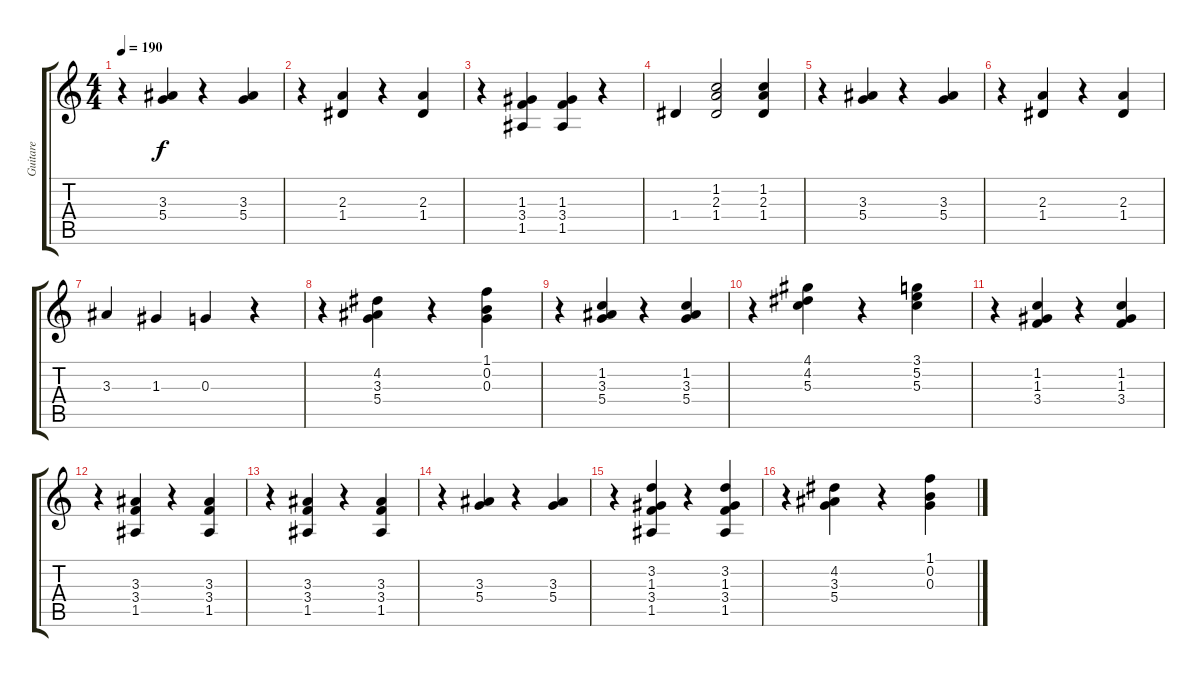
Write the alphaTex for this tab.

\track ("Guitare" "Guitare") {instrument acousticguitarsteel}
\staff {score tabs}
\tuning (E4 B3 G3 D3 A2 E2) {hide}
\ts (4 4)
\tempo 190
\clef g2
\ks c
r.4{dy f} (3.3 5.4).4 r.4 (3.3 5.4).4 |
r.4 (2.3 1.4).4 r.4 (2.3 1.4).4 |
r.4 (1.3 3.4 1.5).4 (1.3 3.4 1.5).4 r.4 |
1.4.4 (1.2 2.3 1.4).2 (1.2 2.3 1.4).4 |
r.4 (3.3 5.4).4 r.4 (3.3 5.4).4 |
r.4 (2.3 1.4).4 r.4 (2.3 1.4).4 |
3.3.4 1.3.4 0.3.4 r.4 |
r.4 (4.2 3.3 5.4).4 r.4 (1.1 0.2 0.3).4 |
r.4 (1.2 3.3 5.4).4 r.4 (1.2 3.3 5.4).4 |
r.4 (4.1 4.2 5.3).4 r.4 (3.1 5.2 5.3).4 |
r.4 (1.2 1.3 3.4).4 r.4 (1.2 1.3 3.4).4 |
r.4 (3.3 3.4 1.5).4 r.4 (3.3 3.4 1.5).4 |
r.4 (3.3 3.4 1.5).4 r.4 (3.3 3.4 1.5).4 |
r.4 (3.3 5.4).4 r.4 (3.3 5.4).4 |
r.4 (3.2 1.3 3.4 1.5).4 r.4 (3.2 1.3 3.4 1.5).4 |
r.4 (4.2 3.3 5.4).4 r.4 (1.1 0.2 0.3).4
